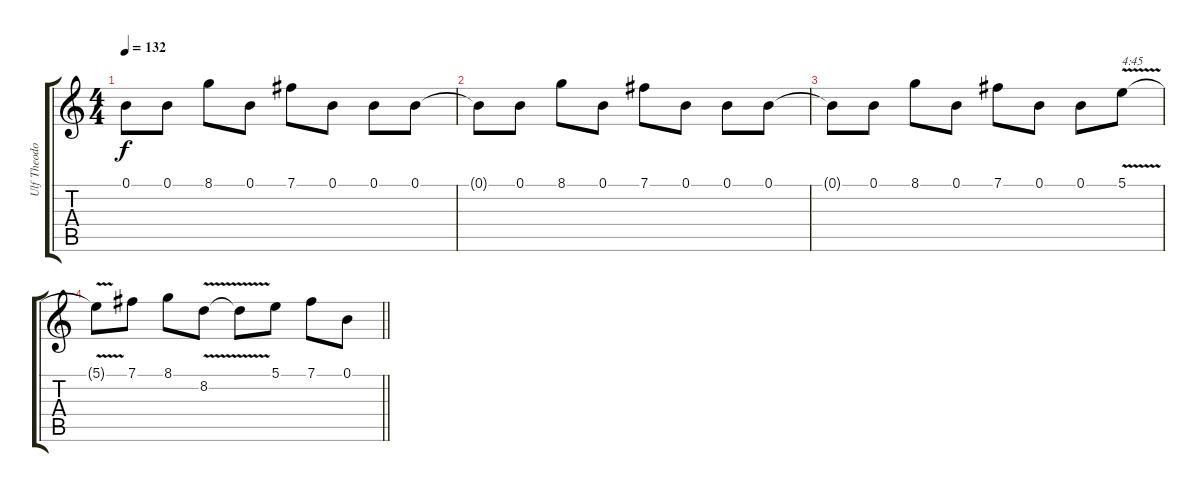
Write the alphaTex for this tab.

\track ("Ulf Theodor Schwadorf (Lead Guitar)" "Ulf Theodo") {instrument distortionguitar}
\staff {score tabs}
\tuning (B3 Gb3 D3 A2 E2 B1) {hide}
\ts (4 4)
\tempo 132
\clef g2
\ks c
0.1{t}.8{dy f} 0.1.8 8.1.8 0.1.8 7.1.8 0.1.8 0.1.8 0.1.8 |
0.1{t}.8 0.1.8 8.1.8 0.1.8 7.1.8 0.1.8 0.1.8 0.1.8 |
0.1{t}.8 0.1.8 8.1.8 0.1.8 7.1.8 0.1.8 0.1.8 5.1{v}.8{txt "4:45"} |
\barLineRight lightlight
5.1{t}.8 7.1.8 8.1.8 8.2{v}.8 8.2{t}.8 5.1.8 7.1.8 0.1.8
